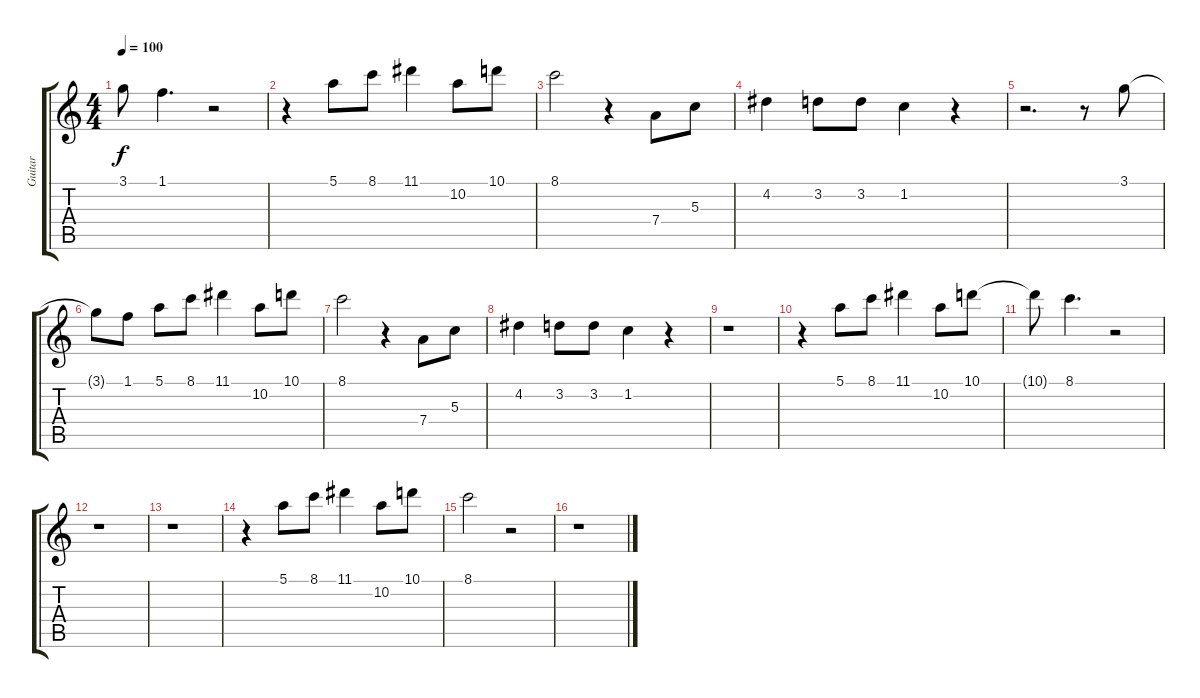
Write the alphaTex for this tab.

\track ("Guitar" "Guitar") {instrument overdrivenguitar}
\staff {score tabs}
\tuning (E4 B3 G3 D3 A2 E2) {hide}
\ts (4 4)
\tempo 100
\clef g2
\ks c
3.1.8{dy f} 1.1.4{d} r.2 |
r.4 5.1.8 8.1.8 11.1.4 10.2.8 10.1.8 |
8.1.2 r.4 7.4.8 5.3.8 |
4.2.4 3.2.8 3.2.8 1.2.4 r.4 |
r.2{d} r.8 3.1.8 |
3.1{t}.8 1.1.8 5.1.8 8.1.8 11.1.4 10.2.8 10.1.8 |
8.1.2 r.4 7.4.8 5.3.8 |
4.2.4 3.2.8 3.2.8 1.2.4 r.4 |
r.1 |
r.4 5.1.8 8.1.8 11.1.4 10.2.8 10.1.8 |
10.1{t}.8 8.1.4{d} r.2 |
r.1 |
r.1 |
r.4 5.1.8 8.1.8 11.1.4 10.2.8 10.1.8 |
8.1.2 r.2 |
r.1
